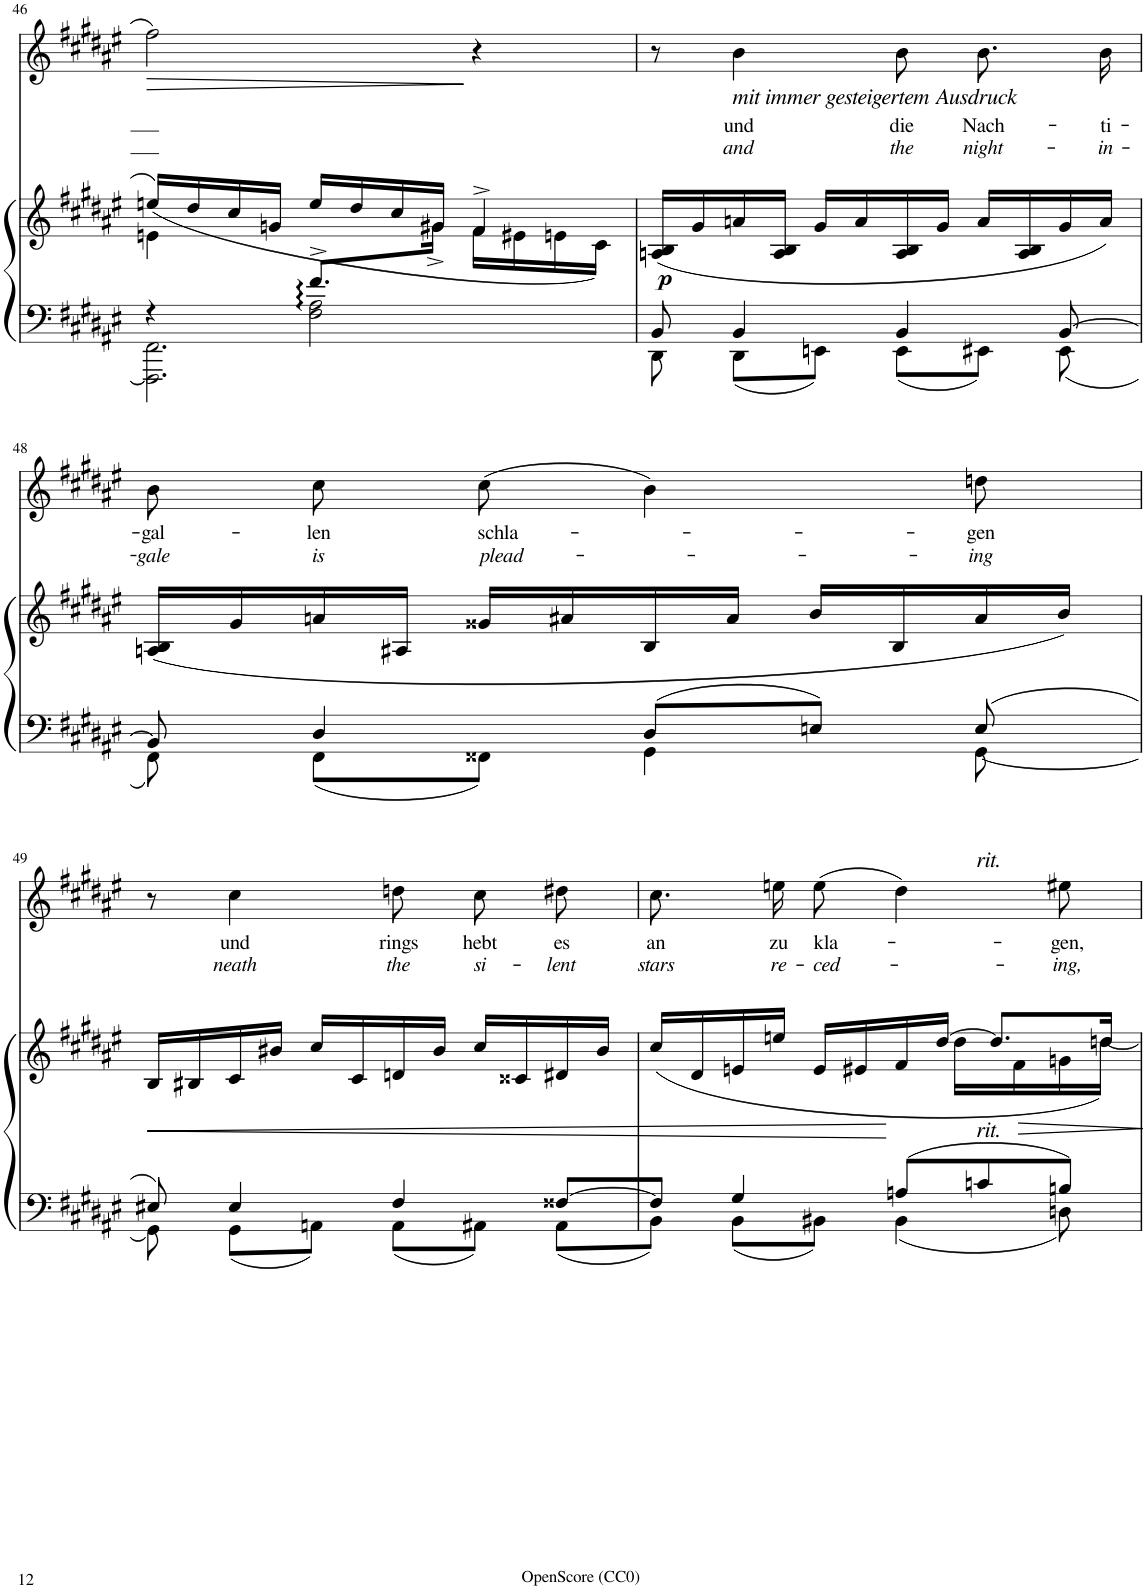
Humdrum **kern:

**kern	**kern	**dynam	**kern	**text	**text	**dynam
*part2	*part2	*part2	*part1	*part1	*part1	*part1
*staff3	*staff2	*staff2/3	*staff1	*staff1	*staff1	*staff1
!!LO:PB:g=z
*clefF4	*clefG2	*	*clefG2	*	*	*
*k[f#c#g#d#a#e#]	*k[f#c#g#d#a#e#]	*	*k[f#c#g#d#a#e#]	*	*	*
*M3/4	*M3/4	*	*M3/4	*	*	*
=46	=46	=46	=46	=46	=46	=46
*^	*^	*	*	*	*	*
*	*^	*	*	*	*	*	*	*
!	!	!	!	!	!	!	!	!	!LO:HP:b
4ryy	4r	2.FFF#\] 2.FF#\	(16een/LL	4en\	.	2ff#\	.	.	>
.	.	.	16dd#/	.	.	.	.	.	.
.	.	.	16cc#/	.	.	.	.	.	.
.	.	.	16gn/JJ	.	.	.	.	.	.
8.f#^/L	2F#\ 2A#\	.	16ee/LL	8.ryy	.	.	.	.	.
.	.	.	16dd#/	.	.	.	.	.	.
.	.	.	16cc#/	.	.	.	.	.	.
4ryy	.	.	16g#X/JJ	16g#^\Jk	.	.	.	.	.
.	.	.	4f#^/	16f#\LL	.	4r	.	.	]
.	.	.	.	16e#X\	.	.	.	.	.
.	.	.	.	16en\	.	.	.	.	.
16ryy	.	.	.	16c#\JJ)	.	.	.	.	.
*	*v	*v	*	*	*	*	*	*	*
=47	=47	=47	=47	=47	=47	=47	=47	=47
!	!	!	!	!LO:DY:b	!	!	!	!
*	*	*v	*v	*	*	*	*	*
8BB/	8DD#\	(16An/ 16B/LL	p	8r	.	.	.
.	.	16g#/	.	.	.	.	.
!	!	!	!	!LO:TX:b:i:t=mit immer gesteigertem Ausdruck	!	!	!
!	!	!	!	!	!LO:LY:b	!LO:LY:b	!
4BB/	8DD#\L	16an/	.	4b\	und	and	.
.	.	16A/ 16B/JJ	.	.	.	.	.
.	8EEn\J	16g#/LL	.	.	.	.	.
.	.	16a/	.	.	.	.	.
!	!	!	!	!	!LO:LY:b	!LO:LY:b	!
4BB/	8EE\L	16A/ 16B/	.	8b\	die	the	.
.	.	16g#/JJ	.	.	.	.	.
!	!	!	!	!	!LO:LY:b	!LO:LY:b	!
.	8EE#X\J	16a/LL	.	8.b\L	Nach-	night-	.
.	.	16A/ 16B/	.	.	.	.	.
[8BB/	8EE#\	16g#/	.	.	.	.	.
!	!	!	!	!	!LO:LY:b	!LO:LY:b	!
.	.	16a/JJ)	.	16b\Jk	-ti-	-in-	.
!!LO:LB:g=z
=48	=48	=48	=48	=48	=48	=48	=48
!	!	!	!	!	!LO:LY:b	!LO:LY:b	!
8BB/]	8FF#\	(16An/ 16B/LL	.	8b\L	-gal-	-gale	.
.	.	16g#/	.	.	.	.	.
!	!	!	!	!	!LO:LY:b	!LO:LY:b	!
4D#/	8FF#\L	16an/	.	8cc#\J	-len	is	.
.	.	16A#X/JJ	.	.	.	.	.
!	!	!	!	!	!LO:LY:b	!LO:LY:b	!
.	8FF##X\J	16g##X/LL	.	(8cc#\	schla-	plead-	.
.	.	16a#X/	.	.	.	.	.
8D#/L	4GG#\	16B/	.	4b\)	.	.	.
.	.	16a#/JJ	.	.	.	.	.
8En/J	.	16b/LL	.	.	.	.	.
.	.	16B/	.	.	.	.	.
!	!	!	!	!	!LO:LY:b	!LO:LY:b	!
8E/	[8GG#\	16a#/	.	8ddn\	-gen	-ing	.
.	.	16b/JJ)	.	.	.	.	.
!!LO:LB:g=z
=49	=49	=49	=49	=49	=49	=49	=49
!	!	!	!LO:HP:b	!	!	!	!
8E#X/	8GG#\]	16B/LL	<	8r	.	.	.
.	.	16B#X/	.	.	.	.	.
!	!	!	!	!	!LO:LY:b	!LO:LY:b	!
4E#/	8GG#\L	16c#/	.	4cc#\	und	neath	.
.	.	16b#X/JJ	.	.	.	.	.
.	8AAn\J	16cc#/LL	.	.	.	.	.
.	.	16c#/	.	.	.	.	.
!	!	!	!	!	!LO:LY:b	!LO:LY:b	!
4F#/	8AA\L	16dn/	.	8ddn\	rings	the	.
.	.	16b#/JJ	.	.	.	.	.
!	!	!	!	!	!LO:LY:b	!LO:LY:b	!
.	8AA#X\J	16cc#/LL	.	8cc#\L	hebt	si-	.
.	.	16c##X/	.	.	.	.	.
!	!	!	!	!	!LO:LY:b	!LO:LY:b	!
[8F##X/L	8AA#\L	16d#X/	.	8dd#X\J	es	-lent	.
.	.	16b#/JJ	.	.	.	.	.
=50	=50	=50	=50	=50	=50	=50	=50
*	*	*^	*	*	*	*	*
!	!	!	!	!	!	!LO:LY:b	!LO:LY:b	!
*	*	*	*	*	*^	*	*	*
8F##/J]	8BB\J	(16cc#/LL	4ryy	.	8.cc#\L	2ryy	an	stars	.
.	.	16d#/	.	.	.	.	.	.	.
4G#/	8BB\L	16en/	.	.	.	.	.	.	.
!	!	!	!	!	!	!	!LO:LY:b	!LO:LY:b	!
.	.	16een/JJ	.	.	16een\Jk	.	zu	re-	.
!	!	!	!	!	!	!	!LO:LY:b	!LO:LY:b	!
.	8BB#X\J	16e/LL	4ryy	.	(8ee\	.	kla-	-ced-	.
.	.	16e#X/	.	.	.	.	.	.	.
8An/L	4BB#\	16f#/	.	[	4dd#\)	.	.	.	.
.	.	[16dd#/JJ	.	.	.	.	.	.	.
!	!	!	!	!	!	!LO:TX:a:i:t=rit.	!	!	!
!	!	!LO:TX:b:i:t=rit.	!	!	!	!	!	!	!
8cn/	.	8.dd#/L]	16dd#\LL	.	.	8ryy	.	.	.
.	.	.	16f#\	.	.	.	.	.	.
!	!	!	!	!	!	!	!LO:LY:b	!LO:LY:b	!
8Bn/J	8Dn\	.	16gn\	.	8ee#X\	8ryy	-gen,	-ing,	.
.	.	16ddn/Jk	[16dd\JJ)	.	.	.	.	.	.
*v	*v	*	*	*	*v	*v	*	*	*
*	*v	*v	*	*	*	*	*
=	=	=	=	=	=	=
*-	*-	*-	*-	*-	*-	*-
